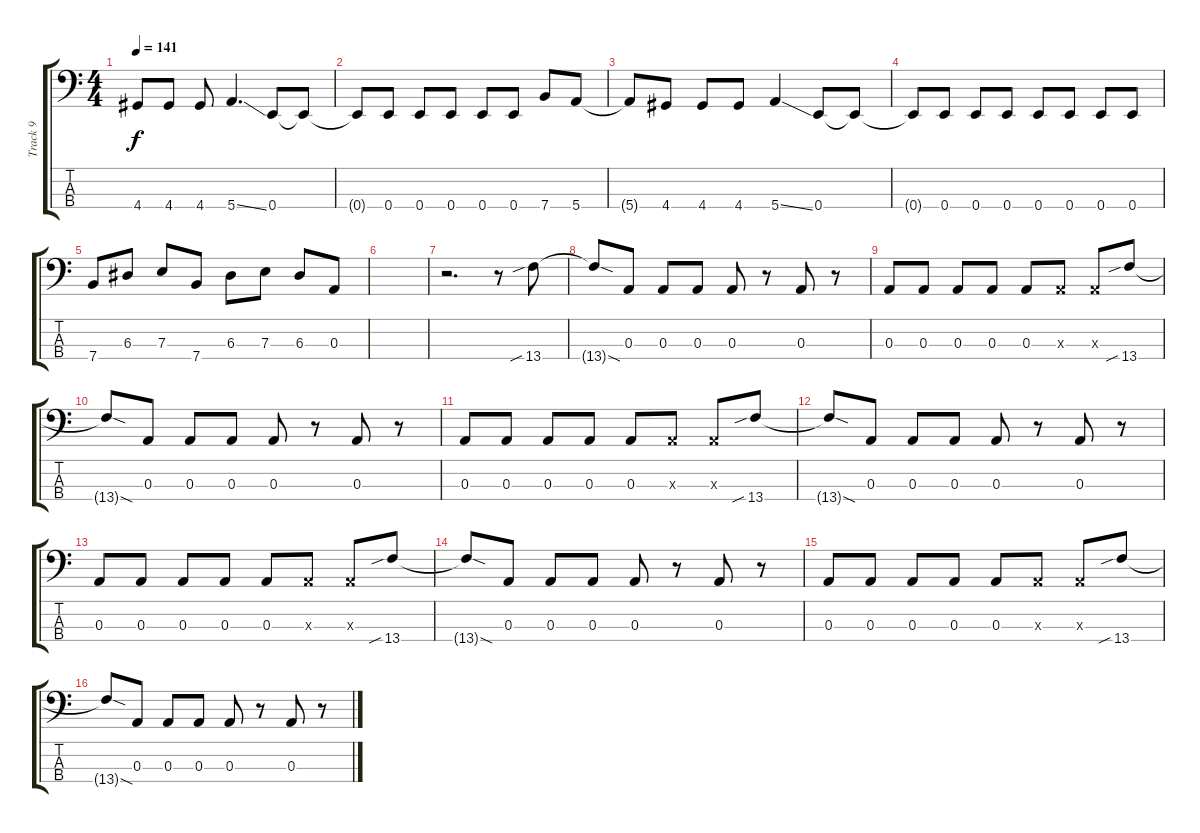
\track ("Track 9" "Track 9") {instrument electricbasspick}
\staff {score tabs}
\tuning (G2 D2 A1 E1) {hide}
\ts (4 4)
\tempo 141
\clef f4
\ks c
4.4.8{dy f} 4.4.8 4.4.8 5.4{ss}.4{d} 0.4.8 0.4{t}.8 |
0.4{t}.8 0.4.8 0.4.8 0.4.8 0.4.8 0.4.8 7.4.8 5.4.8 |
5.4{t}.8 4.4.8 4.4.8 4.4.8 5.4{ss}.4 0.4.8 0.4{t}.8 |
0.4{t}.8 0.4.8 0.4.8 0.4.8 0.4.8 0.4.8 0.4.8 0.4.8 |
7.4.8 6.3.8 7.3.8 7.4.8 6.3.8 7.3.8 6.3.8 0.3.8 |
|
r.2{d} r.8 13.4{sib}.8 |
13.4{sod t}.8 0.3.8 0.3.8 0.3.8 0.3.8 r.8 0.3.8 r.8 |
0.3.8 0.3.8 0.3.8 0.3.8 0.3.8 0.3{x}.8 0.3{x}.8 13.4{sib}.8 |
13.4{sod t}.8 0.3.8 0.3.8 0.3.8 0.3.8 r.8 0.3.8 r.8 |
0.3.8 0.3.8 0.3.8 0.3.8 0.3.8 0.3{x}.8 0.3{x}.8 13.4{sib}.8 |
13.4{sod t}.8 0.3.8 0.3.8 0.3.8 0.3.8 r.8 0.3.8 r.8 |
0.3.8 0.3.8 0.3.8 0.3.8 0.3.8 0.3{x}.8 0.3{x}.8 13.4{sib}.8 |
13.4{sod t}.8 0.3.8 0.3.8 0.3.8 0.3.8 r.8 0.3.8 r.8 |
0.3.8 0.3.8 0.3.8 0.3.8 0.3.8 0.3{x}.8 0.3{x}.8 13.4{sib}.8 |
13.4{sod t}.8 0.3.8 0.3.8 0.3.8 0.3.8 r.8 0.3.8 r.8
